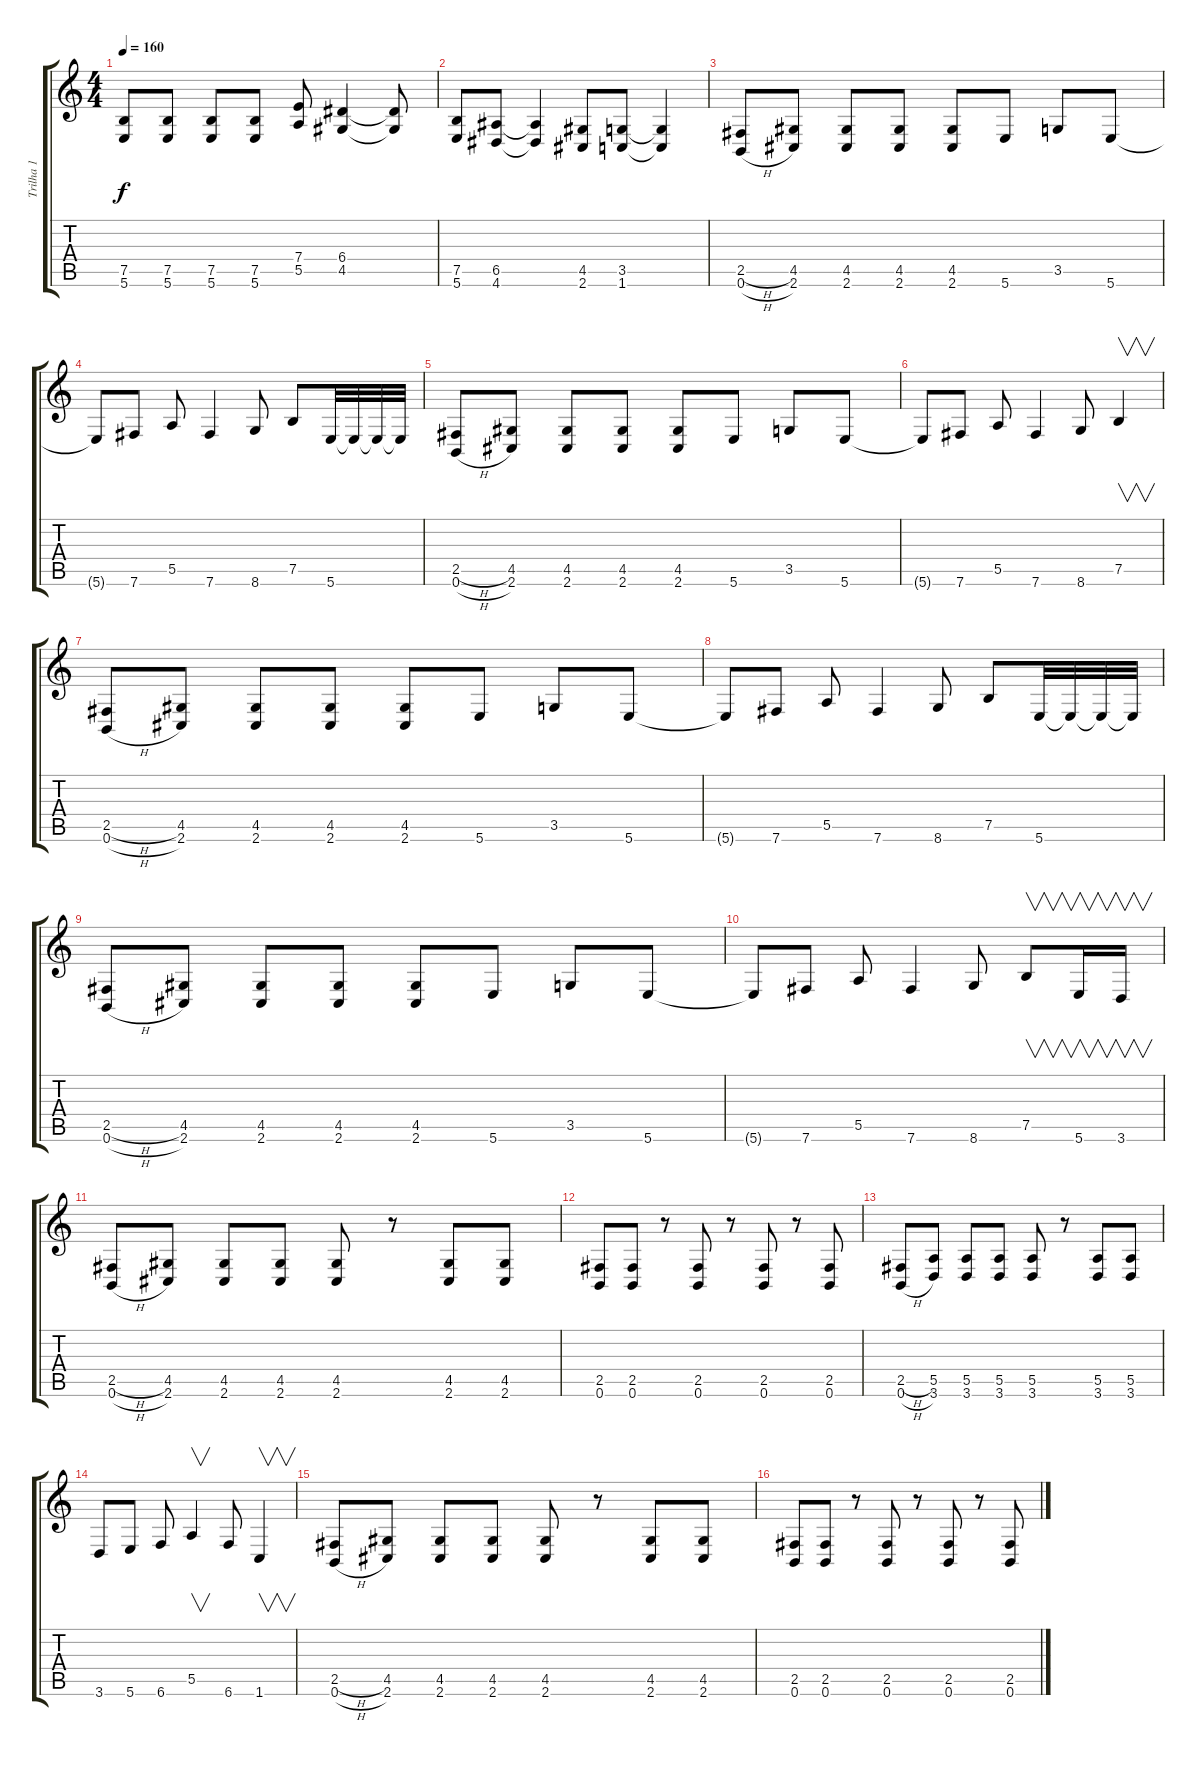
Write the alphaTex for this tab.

\track ("Trilha 1" "Trilha 1") {instrument distortionguitar}
\staff {score tabs}
\tuning (B3 Gb3 D3 A2 E2 B1) {hide}
\ts (4 4)
\tempo 160
\clef g2
\ks c
(7.5 5.6).8{dy f} (7.5 5.6).8 (7.5 5.6).8 (7.5 5.6).8 (7.4 5.5).8 (6.4 4.5).4 (6.4{t} 4.5{t}).8 |
(7.5 5.6).8 (6.5 4.6).8 (6.5{t} 4.6{t}).4 (4.5 2.6).8 (3.5 1.6).8 (3.5{t} 1.6{t}).4 |
(2.5{h} 0.6{h}).8 (4.5 2.6).8 (4.5 2.6).8 (4.5 2.6).8 (4.5 2.6).8 5.6.8 3.5.8 5.6.8 |
5.6{t}.8 7.6.8 5.5.8 7.6.4 8.6.8 7.5.8 5.6.32 5.6{t}.32 5.6{t}.32 5.6{t}.32 |
(2.5{h} 0.6{h}).8 (4.5 2.6).8 (4.5 2.6).8 (4.5 2.6).8 (4.5 2.6).8 5.6.8 3.5.8 5.6.8 |
5.6{t}.8 7.6.8 5.5.8 7.6.4 8.6.8 7.5.4{v} |
(2.5{h} 0.6{h}).8 (4.5 2.6).8 (4.5 2.6).8 (4.5 2.6).8 (4.5 2.6).8 5.6.8 3.5.8 5.6.8 |
5.6{t}.8 7.6.8 5.5.8 7.6.4 8.6.8 7.5.8 5.6.32 5.6{t}.32 5.6{t}.32 5.6{t}.32 |
(2.5{h} 0.6{h}).8 (4.5 2.6).8 (4.5 2.6).8 (4.5 2.6).8 (4.5 2.6).8 5.6.8 3.5.8 5.6.8 |
5.6{t}.8 7.6.8 5.5.8 7.6.4 8.6.8 7.5.8{v} 5.6.16{v} 3.6.16{v} |
(2.5{h} 0.6{h}).8 (4.5 2.6).8 (4.5 2.6).8 (4.5 2.6).8 (4.5 2.6).8 r.8 (4.5 2.6).8 (4.5 2.6).8 |
(2.5 0.6).8 (2.5 0.6).8 r.8 (2.5 0.6).8 r.8 (2.5 0.6).8 r.8 (2.5 0.6).8 |
(2.5{h} 0.6{h}).8 (5.5 3.6).8 (5.5 3.6).8 (5.5 3.6).8 (5.5 3.6).8 r.8 (5.5 3.6).8 (5.5 3.6).8 |
3.6.8 5.6.8 6.6.8 5.5.4{v} 6.6.8 1.6.4{v} |
(2.5{h} 0.6{h}).8 (4.5 2.6).8 (4.5 2.6).8 (4.5 2.6).8 (4.5 2.6).8 r.8 (4.5 2.6).8 (4.5 2.6).8 |
(2.5 0.6).8 (2.5 0.6).8 r.8 (2.5 0.6).8 r.8 (2.5 0.6).8 r.8 (2.5 0.6).8
